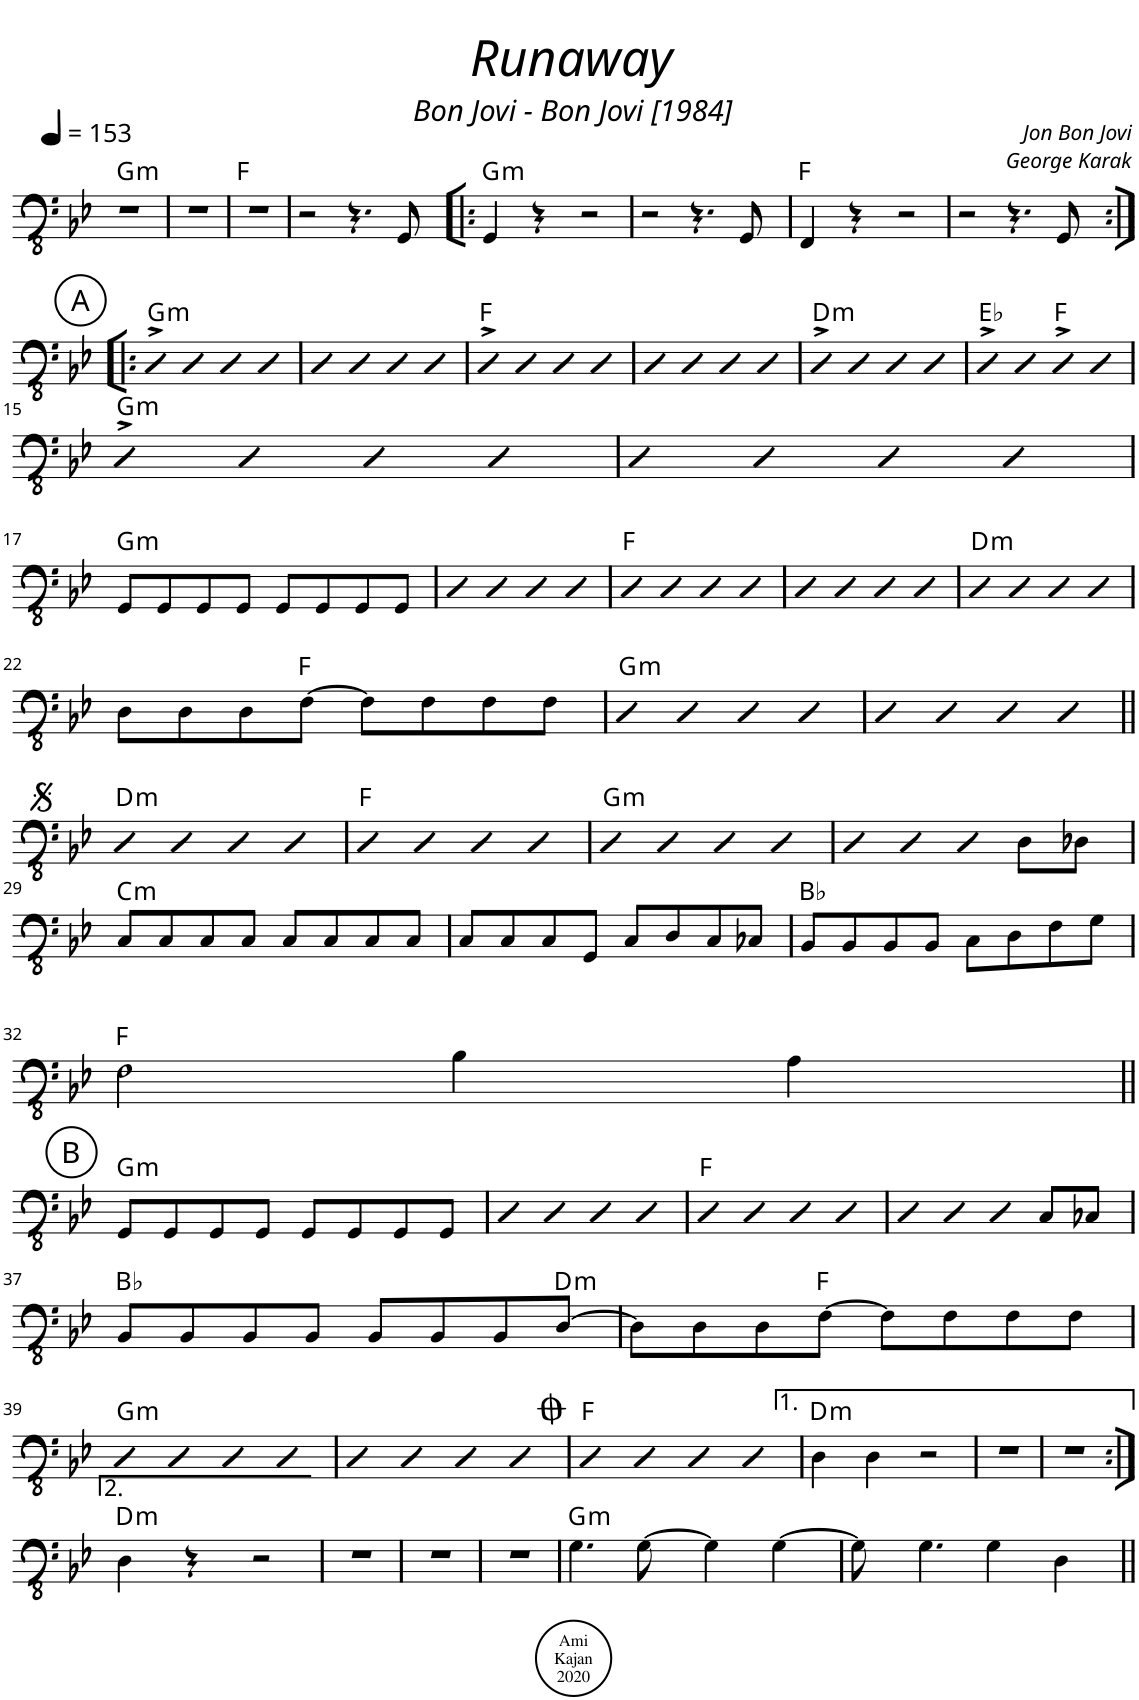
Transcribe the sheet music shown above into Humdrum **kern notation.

**kern	**harte
*part1	*part1
*staff1	*
*I"Akustinen basso	*
*I'Basso	*
*clefFv4	*
*k[b-e-]	*
=1	=1
!	!LO:H:kt=m
1r	G:min
=2	=2
1r	.
=3	=3
1r	F:maj
=4	=4
2r	.
4.r	.
8GGG/	.
=5!|:	=5!|:
!	!LO:H:kt=m
4GGG/	G:min
4r	.
2r	.
=6	=6
2r	.
4.r	.
8GGG/	.
=7	=7
4FFF/	F:maj
4r	.
2r	.
=8	=8
2r	.
4.r	.
8GGG/	.
!!LO:LB:g=z
!!LO:REH:place=s1:a:cj:enc=circle:fs=14:t=A
=9:|!|:	=9:|!|:
!	!LO:H:kt=m
4DD^	G:min
4DD	.
4DD	.
4DD	.
=10	=10
4DD	.
4DD	.
4DD	.
4DD	.
=11	=11
4DD^	F:maj
4DD	.
4DD	.
4DD	.
=12	=12
4DD	.
4DD	.
4DD	.
4DD	.
=13	=13
!	!LO:H:kt=m
4DD^	D:min
4DD	.
4DD	.
4DD	.
=14	=14
4DD^	Eb:maj
4DD	.
4DD^	F:maj
4DD	.
!!LO:LB:g=z
=15	=15
!	!LO:H:kt=m
4DD^	G:min
4DD	.
4DD	.
4DD	.
=16	=16
4DD	.
4DD	.
4DD	.
4DD	.
!!LO:LB:g=z
=17	=17
!	!LO:H:kt=m
8GGG/L	G:min
8GGG/	.
8GGG/	.
8GGG/J	.
8GGG/L	.
8GGG/	.
8GGG/	.
8GGG/J	.
=18	=18
4DD	.
4DD	.
4DD	.
4DD	.
=19	=19
4DD	F:maj
4DD	.
4DD	.
4DD	.
=20	=20
4DD	.
4DD	.
4DD	.
4DD	.
=21	=21
!	!LO:H:kt=m
4DD	D:min
4DD	.
4DD	.
4DD	.
!!LO:LB:g=z
=22	=22
8DD\L	.
8DD\	.
8DD\	.
[8FF\J	F:maj
8FF\L]	.
8FF\	.
8FF\	.
8FF\J	.
=23	=23
!	!LO:H:kt=m
4DD	G:min
4DD	.
4DD	.
4DD	.
=24	=24
4DD	.
4DD	.
4DD	.
4DD	.
!!LO:LB:g=z
=25||	=25||
!	!LO:H:kt=m
4DD	D:min
4DD	.
4DD	.
4DD	.
=26	=26
4DD	F:maj
4DD	.
4DD	.
4DD	.
=27	=27
!	!LO:H:kt=m
4DD	G:min
4DD	.
4DD	.
4DD	.
=28	=28
4DD	.
4DD	.
4DD	.
8DD\L	.
8DD-X\J	.
!!LO:LB:g=z
=29	=29
!	!LO:H:kt=m
8CC/L	C:min
8CC/	.
8CC/	.
8CC/J	.
8CC/L	.
8CC/	.
8CC/	.
8CC/J	.
=30	=30
8CC/L	.
8CC/	.
8CC/	.
8GGG/J	.
8CC/L	.
8DD/	.
8CC/	.
8CC-X/J	.
=31	=31
8BBB-/L	Bb:maj
8BBB-/	.
8BBB-/	.
8BBB-/J	.
8CC\L	.
8DD\	.
8FF\	.
8GG\J	.
!!LO:LB:g=z
=32	=32
2FF\	F:maj
4BB-\	.
4AA\	.
!!LO:LB:g=z
!!LO:REH:place=s1:a:cj:enc=circle:fs=14:t=B
=33||	=33||
!	!LO:H:kt=m
8GGG/L	G:min
8GGG/	.
8GGG/	.
8GGG/J	.
8GGG/L	.
8GGG/	.
8GGG/	.
8GGG/J	.
=34	=34
4DD	.
4DD	.
4DD	.
4DD	.
=35	=35
4DD	F:maj
4DD	.
4DD	.
4DD	.
=36	=36
4DD	.
4DD	.
4DD	.
8CC/L	.
8CC-X/J	.
!!LO:LB:g=z
=37	=37
8BBB-/L	Bb:maj
8BBB-/	.
8BBB-/	.
8BBB-/J	.
8BBB-/L	.
8BBB-/	.
8BBB-/	.
!	!LO:H:kt=m
[8DD/J	D:min
=38	=38
8DD\L]	.
8DD\	.
8DD\	.
[8FF\J	F:maj
8FF\L]	.
8FF\	.
8FF\	.
8FF\J	.
!!LO:LB:g=z
=39	=39
!	!LO:H:kt=m
4DD	G:min
4DD	.
4DD	.
4DD	.
=40	=40
4DD	.
4DD	.
4DD	.
4DD	.
=41	=41
4DD	F:maj
4DD	.
4DD	.
4DD	.
=42	=42
!	!LO:H:kt=m
4DD\	D:min
4DD\	.
2r	.
=43	=43
1r	.
=44	=44
1r	.
!!LO:LB:g=z
=45:|!	=45:|!
!	!LO:H:kt=m
4DD\	D:min
4r	.
2r	.
=46	=46
1r	.
=47	=47
1r	.
=48	=48
1r	.
=49	=49
!	!LO:H:kt=m
4.GG\	G:min
[8GG\	.
4GG\]	.
[4GG\	.
=50	=50
8GG\]	.
4.GG\	.
4GG\	.
4DD\	.
=||	=||
*-	*-
